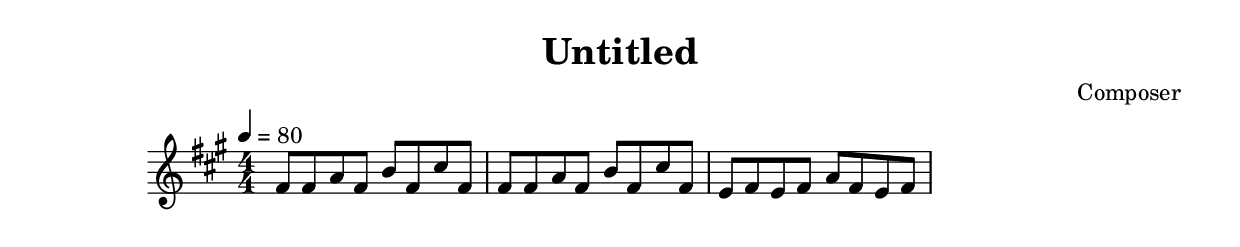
\header {
  title = "Untitled"
  composer = "Composer"
}

\score {
  \relative f' {
    \tempo 4 = 80
    \numericTimeSignature
    \time 4/4
    \key fis \minor

    fis8 fis8 a8 fis8 b8 fis8 cis'8 fis,8
    fis8 fis8 a8 fis8 b8 fis8 cis'8 fis,8
    e8   fis8 e8 fis8 a8 fis8 e8    fis8  
  }

  \layout {}
  \midi {}
}